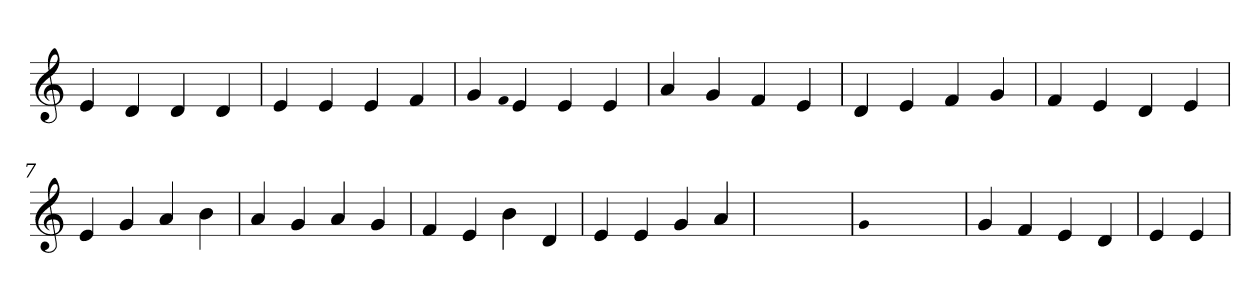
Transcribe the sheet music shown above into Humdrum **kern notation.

**kern
*part1
*staff1
*clefG2
=1
4e
4d
4d
4d
=2
4e
4e
4e
4f
=3
4g
qqf
4e
4e
4e
=4
4a
4g
4f
4e
=5
4d
4e
4f
4g
=6
4f
4e
4d
4e
=7
4e
4g
4a
4b
=8
4a
4g
4a
4g
=9
4f
4e
4b
4d
=10
4e
4e
4g
4a
=11
1ryy
=11
qqg
1ryy
=11
4g
4f
4e
4d
=12
4e
4e
=
*-
